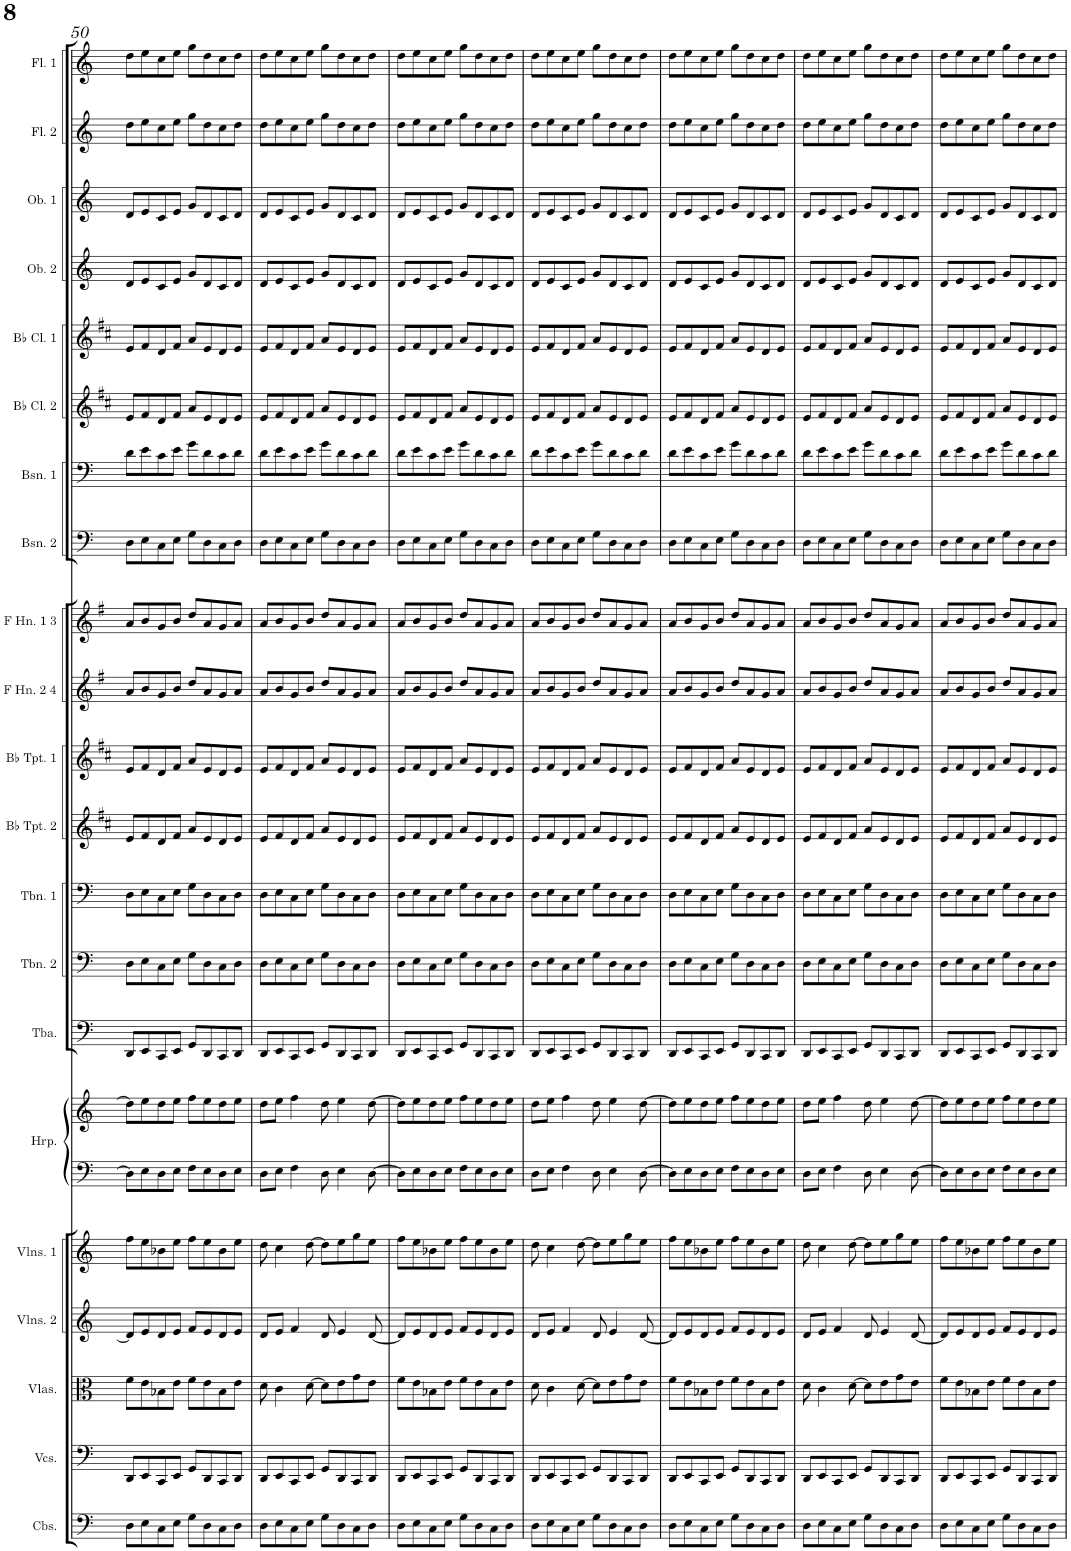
**kern	**kern	**kern	**kern	**kern	**kern	**kern	**kern	**kern	**kern	**kern	**kern	**kern	**kern	**kern	**kern	**kern	**kern	**kern	**kern	**kern	**kern
*part21	*part20	*part19	*part18	*part17	*part16	*part16	*part15	*part14	*part13	*part12	*part11	*part10	*part9	*part8	*part7	*part6	*part5	*part4	*part3	*part2	*part1
*staff22	*staff21	*staff20	*staff19	*staff18	*staff17	*staff16	*staff15	*staff14	*staff13	*staff12	*staff11	*staff10	*staff9	*staff8	*staff7	*staff6	*staff5	*staff4	*staff3	*staff2	*staff1
*I"Contrabasses	*I"Violoncellos	*I"Violas	*I"Violins 2	*I"Violins 1	*I"Harp	*	*I"Tuba	*I"Trombone 2	*I"Trombone 1	*I"Bb Trumpet 2	*I"Bb Trumpet 1	*I"F Horn 2 &amp; 4	*I"F Horn 1 &amp; 3	*I"Bassoon 2	*I"Bassoon 1	*I"Bb Clarinet 2	*I"Bb Clarinet 1	*I"Oboe 2	*I"Oboe 1	*I"Flute 2	*I"Flute 1
*I'Cbs.	*I'Vcs.	*I'Vlas.	*I'Vlns. 2	*I'Vlns. 1	*I'Hrp.	*	*I'Tba.	*I'Tbn. 2	*I'Tbn. 1	*I'Bb Tpt. 2	*I'Bb Tpt. 1	*I'F Hn. 2 4	*I'F Hn. 1 3	*I'Bsn. 2	*I'Bsn. 1	*I'Bb Cl. 2	*I'Bb Cl. 1	*I'Ob. 2	*I'Ob. 1	*I'Fl. 2	*I'Fl. 1
!!LO:PB:g=z
*clefF4	*clefF4	*clefC3	*clefG2	*clefG2	*clefF4	*clefG2	*clefF4	*clefF4	*clefF4	*clefG2	*clefG2	*clefG2	*clefG2	*clefF4	*clefF4	*clefG2	*clefG2	*clefG2	*clefG2	*clefG2	*clefG2
*Trd7c12	*	*	*	*	*	*	*	*	*	*Trd1c2	*Trd1c2	*Trd4c7	*Trd4c7	*	*	*Trd1c2	*Trd1c2	*	*	*	*
*k[]	*k[]	*k[]	*k[]	*k[]	*k[]	*k[]	*k[]	*k[]	*k[]	*k[f#c#]	*k[f#c#]	*k[f#]	*k[f#]	*k[]	*k[]	*k[f#c#]	*k[f#c#]	*k[]	*k[]	*k[]	*k[]
*M4/4	*M4/4	*M4/4	*M4/4	*M4/4	*M4/4	*M4/4	*M4/4	*M4/4	*M4/4	*M4/4	*M4/4	*M4/4	*M4/4	*M4/4	*M4/4	*M4/4	*M4/4	*M4/4	*M4/4	*M4/4	*M4/4
=50	=50	=50	=50	=50	=50	=50	=50	=50	=50	=50	=50	=50	=50	=50	=50	=50	=50	=50	=50	=50	=50
8D\L	8DD/L	8f\L	8d/L]	8ff\L	8D\L]	8dd\L]	8DD/L	8D\L	8D\L	8e/L	8e/L	8a/L	8a/L	8D\L	8d\L	8e/L	8e/L	8d/L	8d/L	8dd\L	8dd\L
8E\	8EE/	8e\	8e/	8ee\	8E\	8ee\	8EE/	8E\	8E\	8f#/	8f#/	8b/	8b/	8E\	8e\	8f#/	8f#/	8e/	8e/	8ee\	8ee\
8C\	8CC/	8B-X\	8d/	8b-X\	8D\	8dd\	8CC/	8C\	8C\	8d/	8d/	8g/	8g/	8C\	8c\	8d/	8d/	8c/	8c/	8cc\	8cc\
8E\J	8EE/J	8e\J	8e/J	8ee\J	8E\J	8ee\J	8EE/J	8E\J	8E\J	8f#/J	8f#/J	8b/J	8b/J	8E\J	8e\J	8f#/J	8f#/J	8e/J	8e/J	8ee\J	8ee\J
8G\L	8GG/L	8f\L	8f/L	8ff\L	8F\L	8ff\L	8GG/L	8G\L	8G\L	8a/L	8a/L	8dd/L	8dd/L	8G\L	8g\L	8a/L	8a/L	8g/L	8g/L	8gg\L	8gg\L
8D\	8DD/	8e\	8e/	8ee\	8E\	8ee\	8DD/	8D\	8D\	8e/	8e/	8a/	8a/	8D\	8d\	8e/	8e/	8d/	8d/	8dd\	8dd\
8C\	8CC/	8B-\	8d/	8b-\	8D\	8dd\	8CC/	8C\	8C\	8d/	8d/	8g/	8g/	8C\	8c\	8d/	8d/	8c/	8c/	8cc\	8cc\
8D\J	8DD/J	8e\J	8e/J	8ee\J	8E\J	8ee\J	8DD/J	8D\J	8D\J	8e/J	8e/J	8a/J	8a/J	8D\J	8d\J	8e/J	8e/J	8d/J	8d/J	8dd\J	8dd\J
=51	=51	=51	=51	=51	=51	=51	=51	=51	=51	=51	=51	=51	=51	=51	=51	=51	=51	=51	=51	=51	=51
8D\L	8DD/L	8d\	8d/L	8dd\	8D\L	8dd\L	8DD/L	8D\L	8D\L	8e/L	8e/L	8a/L	8a/L	8D\L	8d\L	8e/L	8e/L	8d/L	8d/L	8dd\L	8dd\L
8E\	8EE/	4c\	8e/J	4cc\	8E\J	8ee\J	8EE/	8E\	8E\	8f#/	8f#/	8b/	8b/	8E\	8e\	8f#/	8f#/	8e/	8e/	8ee\	8ee\
8C\	8CC/	.	4f/	.	4F\	4ff\	8CC/	8C\	8C\	8d/	8d/	8g/	8g/	8C\	8c\	8d/	8d/	8c/	8c/	8cc\	8cc\
8E\J	8EE/J	[8d\	.	[8dd\	.	.	8EE/J	8E\J	8E\J	8f#/J	8f#/J	8b/J	8b/J	8E\J	8e\J	8f#/J	8f#/J	8e/J	8e/J	8ee\J	8ee\J
8G\L	8GG/L	8d\L]	8d/	8dd\L]	8D\	8dd\	8GG/L	8G\L	8G\L	8a/L	8a/L	8dd/L	8dd/L	8G\L	8g\L	8a/L	8a/L	8g/L	8g/L	8gg\L	8gg\L
8D\	8DD/	8e\	4e/	8ee\	4E\	4ee\	8DD/	8D\	8D\	8e/	8e/	8a/	8a/	8D\	8d\	8e/	8e/	8d/	8d/	8dd\	8dd\
8C\	8CC/	8g\	.	8gg\	.	.	8CC/	8C\	8C\	8d/	8d/	8g/	8g/	8C\	8c\	8d/	8d/	8c/	8c/	8cc\	8cc\
8D\J	8DD/J	8e\J	[8d/	8ee\J	[8D\	[8dd\	8DD/J	8D\J	8D\J	8e/J	8e/J	8a/J	8a/J	8D\J	8d\J	8e/J	8e/J	8d/J	8d/J	8dd\J	8dd\J
=52	=52	=52	=52	=52	=52	=52	=52	=52	=52	=52	=52	=52	=52	=52	=52	=52	=52	=52	=52	=52	=52
8D\L	8DD/L	8f\L	8d/L]	8ff\L	8D\L]	8dd\L]	8DD/L	8D\L	8D\L	8e/L	8e/L	8a/L	8a/L	8D\L	8d\L	8e/L	8e/L	8d/L	8d/L	8dd\L	8dd\L
8E\	8EE/	8e\	8e/	8ee\	8E\	8ee\	8EE/	8E\	8E\	8f#/	8f#/	8b/	8b/	8E\	8e\	8f#/	8f#/	8e/	8e/	8ee\	8ee\
8C\	8CC/	8B-X\	8d/	8b-X\	8D\	8dd\	8CC/	8C\	8C\	8d/	8d/	8g/	8g/	8C\	8c\	8d/	8d/	8c/	8c/	8cc\	8cc\
8E\J	8EE/J	8e\J	8e/J	8ee\J	8E\J	8ee\J	8EE/J	8E\J	8E\J	8f#/J	8f#/J	8b/J	8b/J	8E\J	8e\J	8f#/J	8f#/J	8e/J	8e/J	8ee\J	8ee\J
8G\L	8GG/L	8f\L	8f/L	8ff\L	8F\L	8ff\L	8GG/L	8G\L	8G\L	8a/L	8a/L	8dd/L	8dd/L	8G\L	8g\L	8a/L	8a/L	8g/L	8g/L	8gg\L	8gg\L
8D\	8DD/	8e\	8e/	8ee\	8E\	8ee\	8DD/	8D\	8D\	8e/	8e/	8a/	8a/	8D\	8d\	8e/	8e/	8d/	8d/	8dd\	8dd\
8C\	8CC/	8B-\	8d/	8b-\	8D\	8dd\	8CC/	8C\	8C\	8d/	8d/	8g/	8g/	8C\	8c\	8d/	8d/	8c/	8c/	8cc\	8cc\
8D\J	8DD/J	8e\J	8e/J	8ee\J	8E\J	8ee\J	8DD/J	8D\J	8D\J	8e/J	8e/J	8a/J	8a/J	8D\J	8d\J	8e/J	8e/J	8d/J	8d/J	8dd\J	8dd\J
=53	=53	=53	=53	=53	=53	=53	=53	=53	=53	=53	=53	=53	=53	=53	=53	=53	=53	=53	=53	=53	=53
8D\L	8DD/L	8d\	8d/L	8dd\	8D\L	8dd\L	8DD/L	8D\L	8D\L	8e/L	8e/L	8a/L	8a/L	8D\L	8d\L	8e/L	8e/L	8d/L	8d/L	8dd\L	8dd\L
8E\	8EE/	4c\	8e/J	4cc\	8E\J	8ee\J	8EE/	8E\	8E\	8f#/	8f#/	8b/	8b/	8E\	8e\	8f#/	8f#/	8e/	8e/	8ee\	8ee\
8C\	8CC/	.	4f/	.	4F\	4ff\	8CC/	8C\	8C\	8d/	8d/	8g/	8g/	8C\	8c\	8d/	8d/	8c/	8c/	8cc\	8cc\
8E\J	8EE/J	[8d\	.	[8dd\	.	.	8EE/J	8E\J	8E\J	8f#/J	8f#/J	8b/J	8b/J	8E\J	8e\J	8f#/J	8f#/J	8e/J	8e/J	8ee\J	8ee\J
8G\L	8GG/L	8d\L]	8d/	8dd\L]	8D\	8dd\	8GG/L	8G\L	8G\L	8a/L	8a/L	8dd/L	8dd/L	8G\L	8g\L	8a/L	8a/L	8g/L	8g/L	8gg\L	8gg\L
8D\	8DD/	8e\	4e/	8ee\	4E\	4ee\	8DD/	8D\	8D\	8e/	8e/	8a/	8a/	8D\	8d\	8e/	8e/	8d/	8d/	8dd\	8dd\
8C\	8CC/	8g\	.	8gg\	.	.	8CC/	8C\	8C\	8d/	8d/	8g/	8g/	8C\	8c\	8d/	8d/	8c/	8c/	8cc\	8cc\
8D\J	8DD/J	8e\J	[8d/	8ee\J	[8D\	[8dd\	8DD/J	8D\J	8D\J	8e/J	8e/J	8a/J	8a/J	8D\J	8d\J	8e/J	8e/J	8d/J	8d/J	8dd\J	8dd\J
=54	=54	=54	=54	=54	=54	=54	=54	=54	=54	=54	=54	=54	=54	=54	=54	=54	=54	=54	=54	=54	=54
8D\L	8DD/L	8f\L	8d/L]	8ff\L	8D\L]	8dd\L]	8DD/L	8D\L	8D\L	8e/L	8e/L	8a/L	8a/L	8D\L	8d\L	8e/L	8e/L	8d/L	8d/L	8dd\L	8dd\L
8E\	8EE/	8e\	8e/	8ee\	8E\	8ee\	8EE/	8E\	8E\	8f#/	8f#/	8b/	8b/	8E\	8e\	8f#/	8f#/	8e/	8e/	8ee\	8ee\
8C\	8CC/	8B-X\	8d/	8b-X\	8D\	8dd\	8CC/	8C\	8C\	8d/	8d/	8g/	8g/	8C\	8c\	8d/	8d/	8c/	8c/	8cc\	8cc\
8E\J	8EE/J	8e\J	8e/J	8ee\J	8E\J	8ee\J	8EE/J	8E\J	8E\J	8f#/J	8f#/J	8b/J	8b/J	8E\J	8e\J	8f#/J	8f#/J	8e/J	8e/J	8ee\J	8ee\J
8G\L	8GG/L	8f\L	8f/L	8ff\L	8F\L	8ff\L	8GG/L	8G\L	8G\L	8a/L	8a/L	8dd/L	8dd/L	8G\L	8g\L	8a/L	8a/L	8g/L	8g/L	8gg\L	8gg\L
8D\	8DD/	8e\	8e/	8ee\	8E\	8ee\	8DD/	8D\	8D\	8e/	8e/	8a/	8a/	8D\	8d\	8e/	8e/	8d/	8d/	8dd\	8dd\
8C\	8CC/	8B-\	8d/	8b-\	8D\	8dd\	8CC/	8C\	8C\	8d/	8d/	8g/	8g/	8C\	8c\	8d/	8d/	8c/	8c/	8cc\	8cc\
8D\J	8DD/J	8e\J	8e/J	8ee\J	8E\J	8ee\J	8DD/J	8D\J	8D\J	8e/J	8e/J	8a/J	8a/J	8D\J	8d\J	8e/J	8e/J	8d/J	8d/J	8dd\J	8dd\J
=55	=55	=55	=55	=55	=55	=55	=55	=55	=55	=55	=55	=55	=55	=55	=55	=55	=55	=55	=55	=55	=55
8D\L	8DD/L	8d\	8d/L	8dd\	8D\L	8dd\L	8DD/L	8D\L	8D\L	8e/L	8e/L	8a/L	8a/L	8D\L	8d\L	8e/L	8e/L	8d/L	8d/L	8dd\L	8dd\L
8E\	8EE/	4c\	8e/J	4cc\	8E\J	8ee\J	8EE/	8E\	8E\	8f#/	8f#/	8b/	8b/	8E\	8e\	8f#/	8f#/	8e/	8e/	8ee\	8ee\
8C\	8CC/	.	4f/	.	4F\	4ff\	8CC/	8C\	8C\	8d/	8d/	8g/	8g/	8C\	8c\	8d/	8d/	8c/	8c/	8cc\	8cc\
8E\J	8EE/J	[8d\	.	[8dd\	.	.	8EE/J	8E\J	8E\J	8f#/J	8f#/J	8b/J	8b/J	8E\J	8e\J	8f#/J	8f#/J	8e/J	8e/J	8ee\J	8ee\J
8G\L	8GG/L	8d\L]	8d/	8dd\L]	8D\	8dd\	8GG/L	8G\L	8G\L	8a/L	8a/L	8dd/L	8dd/L	8G\L	8g\L	8a/L	8a/L	8g/L	8g/L	8gg\L	8gg\L
8D\	8DD/	8e\	4e/	8ee\	4E\	4ee\	8DD/	8D\	8D\	8e/	8e/	8a/	8a/	8D\	8d\	8e/	8e/	8d/	8d/	8dd\	8dd\
8C\	8CC/	8g\	.	8gg\	.	.	8CC/	8C\	8C\	8d/	8d/	8g/	8g/	8C\	8c\	8d/	8d/	8c/	8c/	8cc\	8cc\
8D\J	8DD/J	8e\J	[8d/	8ee\J	[8D\	[8dd\	8DD/J	8D\J	8D\J	8e/J	8e/J	8a/J	8a/J	8D\J	8d\J	8e/J	8e/J	8d/J	8d/J	8dd\J	8dd\J
=56	=56	=56	=56	=56	=56	=56	=56	=56	=56	=56	=56	=56	=56	=56	=56	=56	=56	=56	=56	=56	=56
8D\L	8DD/L	8f\L	8d/L]	8ff\L	8D\L]	8dd\L]	8DD/L	8D\L	8D\L	8e/L	8e/L	8a/L	8a/L	8D\L	8d\L	8e/L	8e/L	8d/L	8d/L	8dd\L	8dd\L
8E\	8EE/	8e\	8e/	8ee\	8E\	8ee\	8EE/	8E\	8E\	8f#/	8f#/	8b/	8b/	8E\	8e\	8f#/	8f#/	8e/	8e/	8ee\	8ee\
8C\	8CC/	8B-X\	8d/	8b-X\	8D\	8dd\	8CC/	8C\	8C\	8d/	8d/	8g/	8g/	8C\	8c\	8d/	8d/	8c/	8c/	8cc\	8cc\
8E\J	8EE/J	8e\J	8e/J	8ee\J	8E\J	8ee\J	8EE/J	8E\J	8E\J	8f#/J	8f#/J	8b/J	8b/J	8E\J	8e\J	8f#/J	8f#/J	8e/J	8e/J	8ee\J	8ee\J
8G\L	8GG/L	8f\L	8f/L	8ff\L	8F\L	8ff\L	8GG/L	8G\L	8G\L	8a/L	8a/L	8dd/L	8dd/L	8G\L	8g\L	8a/L	8a/L	8g/L	8g/L	8gg\L	8gg\L
8D\	8DD/	8e\	8e/	8ee\	8E\	8ee\	8DD/	8D\	8D\	8e/	8e/	8a/	8a/	8D\	8d\	8e/	8e/	8d/	8d/	8dd\	8dd\
8C\	8CC/	8B-\	8d/	8b-\	8D\	8dd\	8CC/	8C\	8C\	8d/	8d/	8g/	8g/	8C\	8c\	8d/	8d/	8c/	8c/	8cc\	8cc\
8D\J	8DD/J	8e\J	8e/J	8ee\J	8E\J	8ee\J	8DD/J	8D\J	8D\J	8e/J	8e/J	8a/J	8a/J	8D\J	8d\J	8e/J	8e/J	8d/J	8d/J	8dd\J	8dd\J
=	=	=	=	=	=	=	=	=	=	=	=	=	=	=	=	=	=	=	=	=	=
*-	*-	*-	*-	*-	*-	*-	*-	*-	*-	*-	*-	*-	*-	*-	*-	*-	*-	*-	*-	*-	*-
